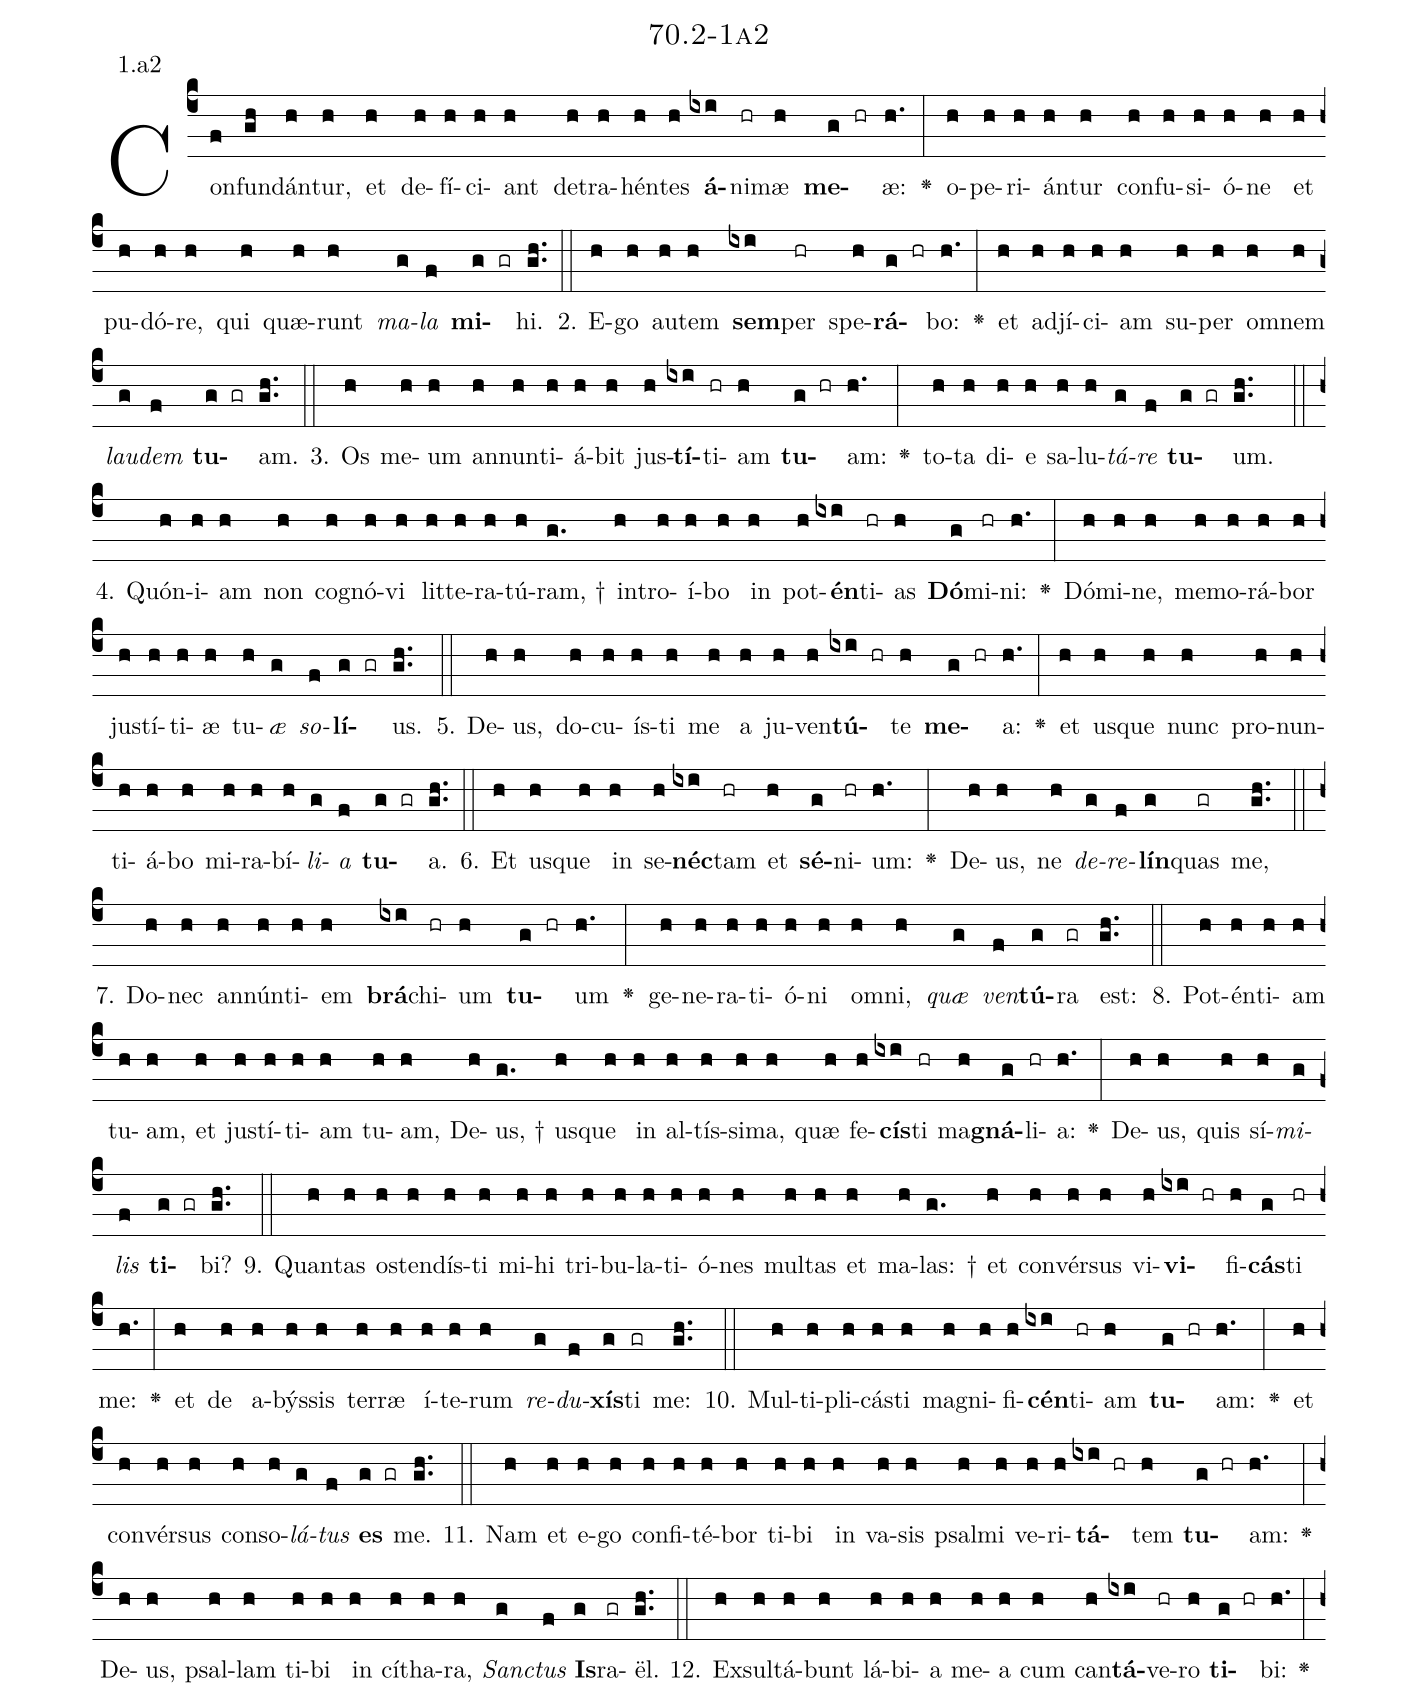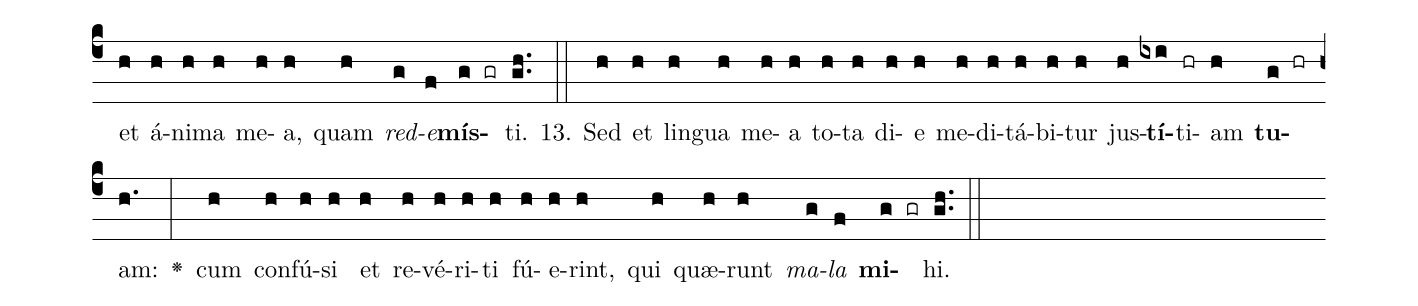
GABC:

name: 70.2-1a2;
annotation: 1.a2;
%%
(c4)Con(f)fun(gh)dán(h)tur,(h) et(h) de(h)fí(h)ci(h)ant(h) de(h)tra(h)hén(h)tes(h) <b>á</b>(ixi)ni(hr)mæ(h) <b>me</b>(g hr)æ:(h.) <v>\greheightstar</v>(:) o(h)pe(h)ri(h)án(h)tur(h) con(h)fu(h)si(h)ó(h)ne(h) et(h) pu(h)dó(h)re,(h) qui(h) quæ(h)runt(h) <i>ma</i>(g)<i>la</i>(f) <b>mi</b>(g gr)hi.(gh..) (::)
2. E(h)go(h) au(h)tem(h) <b>sem</b>(ixi)per(hr) spe(h)<b>rá</b>(g hr)bo:(h.) <v>\greheightstar</v>(:) et(h) ad(h)jí(h)ci(h)am(h) su(h)per(h) om(h)nem(h) <i>lau</i>(g)<i>dem</i>(f) <b>tu</b>(g gr)am.(gh..) (::)
3. Os(h) me(h)um(h) an(h)nun(h)ti(h)á(h)bit(h) jus(h)<b>tí</b>(ixi)ti(hr)am(h) <b>tu</b>(g hr)am:(h.) <v>\greheightstar</v>(:) to(h)ta(h) di(h)e(h) sa(h)lu(h)<i>tá</i>(g)<i>re</i>(f) <b>tu</b>(g gr)um.(gh..) (::)
4. Quón(h)i(h)am(h) non(h) co(h)gnó(h)vi(h) lit(h)te(h)ra(h)tú(h)ram, †(g.) in(h)tro(h)í(h)bo(h) in(h) pot(h)<b>én</b>(ixi)ti(hr)as(h) <b>Dó</b>(g)mi(hr)ni:(h.) <v>\greheightstar</v>(:) Dó(h)mi(h)ne,(h) me(h)mo(h)rá(h)bor(h) jus(h)tí(h)ti(h)æ(h) tu(h)<i>æ</i>(g) <i>so</i>(f)<b>lí</b>(g gr)us.(gh..) (::)
5. De(h)us,(h) do(h)cu(h)ís(h)ti(h) me(h) a(h) ju(h)ven(h)<b>tú</b>(ixi hr)te(h) <b>me</b>(g hr)a:(h.) <v>\greheightstar</v>(:) et(h) us(h)que(h) nunc(h) pro(h)nun(h)ti(h)á(h)bo(h) mi(h)ra(h)bí(h)<i>li</i>(g)<i>a</i>(f) <b>tu</b>(g gr)a.(gh..) (::)
6. Et(h) us(h)que(h) in(h) se(h)<b>néc</b>(ixi)tam(hr) et(h) <b>sé</b>(g)ni(hr)um:(h.) <v>\greheightstar</v>(:) De(h)us,(h) ne(h) <i>de</i>(g)<i>re</i>(f)<b>lín</b>(g)quas(gr) me,(gh..) (::)
7. Do(h)nec(h) an(h)nún(h)ti(h)em(h) <b>brá</b>(ixi)chi(hr)um(h) <b>tu</b>(g hr)um(h.) <v>\greheightstar</v>(:) ge(h)ne(h)ra(h)ti(h)ó(h)ni(h) om(h)ni,(h) <i>quæ</i>(g) <i>ven</i>(f)<b>tú</b>(g)ra(gr) est:(gh..) (::)
8. Pot(h)én(h)ti(h)am(h) tu(h)am,(h) et(h) jus(h)tí(h)ti(h)am(h) tu(h)am,(h) De(h)us, †(g.) us(h)que(h) in(h) al(h)tís(h)si(h)ma,(h) quæ(h) fe(h)<b>cís</b>(ixi)ti(hr) ma(h)<b>gná</b>(g)li(hr)a:(h.) <v>\greheightstar</v>(:) De(h)us,(h) quis(h) sí(h)<i>mi</i>(g)<i>lis</i>(f) <b>ti</b>(g gr)bi?(gh..) (::)
9. Quan(h)tas(h) os(h)ten(h)dís(h)ti(h) mi(h)hi(h) tri(h)bu(h)la(h)ti(h)ó(h)nes(h) mul(h)tas(h) et(h) ma(h)las: †(g.) et(h) con(h)vér(h)sus(h) vi(h)<b>vi</b>(ixi hr)fi(h)<b>cás</b>(g)ti(hr) me:(h.) <v>\greheightstar</v>(:) et(h) de(h) a(h)býs(h)sis(h) ter(h)ræ(h) í(h)te(h)rum(h) <i>re</i>(g)<i>du</i>(f)<b>xís</b>(g)ti(gr) me:(gh..) (::)
10. Mul(h)ti(h)pli(h)cás(h)ti(h) ma(h)gni(h)fi(h)<b>cén</b>(ixi)ti(hr)am(h) <b>tu</b>(g hr)am:(h.) <v>\greheightstar</v>(:) et(h) con(h)vér(h)sus(h) con(h)so(h)<i>lá</i>(g)<i>tus</i>(f) <b>es</b>(g gr) me.(gh..) (::)
11. Nam(h) et(h) e(h)go(h) con(h)fi(h)té(h)bor(h) ti(h)bi(h) in(h) va(h)sis(h) psal(h)mi(h) ve(h)ri(h)<b>tá</b>(ixi hr)tem(h) <b>tu</b>(g hr)am:(h.) <v>\greheightstar</v>(:) De(h)us,(h) psal(h)lam(h) ti(h)bi(h) in(h) cí(h)tha(h)ra,(h) <i>Sanc</i>(g)<i>tus</i>(f) <b>Is</b>(g)ra(gr)ël.(gh..) (::)
12. Ex(h)sul(h)tá(h)bunt(h) lá(h)bi(h)a(h) me(h)a(h) cum(h) can(h)<b>tá</b>(ixi)ve(hr)ro(h) <b>ti</b>(g hr)bi:(h.) <v>\greheightstar</v>(:) et(h) á(h)ni(h)ma(h) me(h)a,(h) quam(h) <i>red</i>(g)<i>e</i>(f)<b>mís</b>(g gr)ti.(gh..) (::)
13. Sed(h) et(h) lin(h)gua(h) me(h)a(h) to(h)ta(h) di(h)e(h) me(h)di(h)tá(h)bi(h)tur(h) jus(h)<b>tí</b>(ixi)ti(hr)am(h) <b>tu</b>(g hr)am:(h.) <v>\greheightstar</v>(:) cum(h) con(h)fú(h)si(h) et(h) re(h)vé(h)ri(h)ti(h) fú(h)e(h)rint,(h) qui(h) quæ(h)runt(h) <i>ma</i>(g)<i>la</i>(f) <b>mi</b>(g gr)hi.(gh..) (::)
